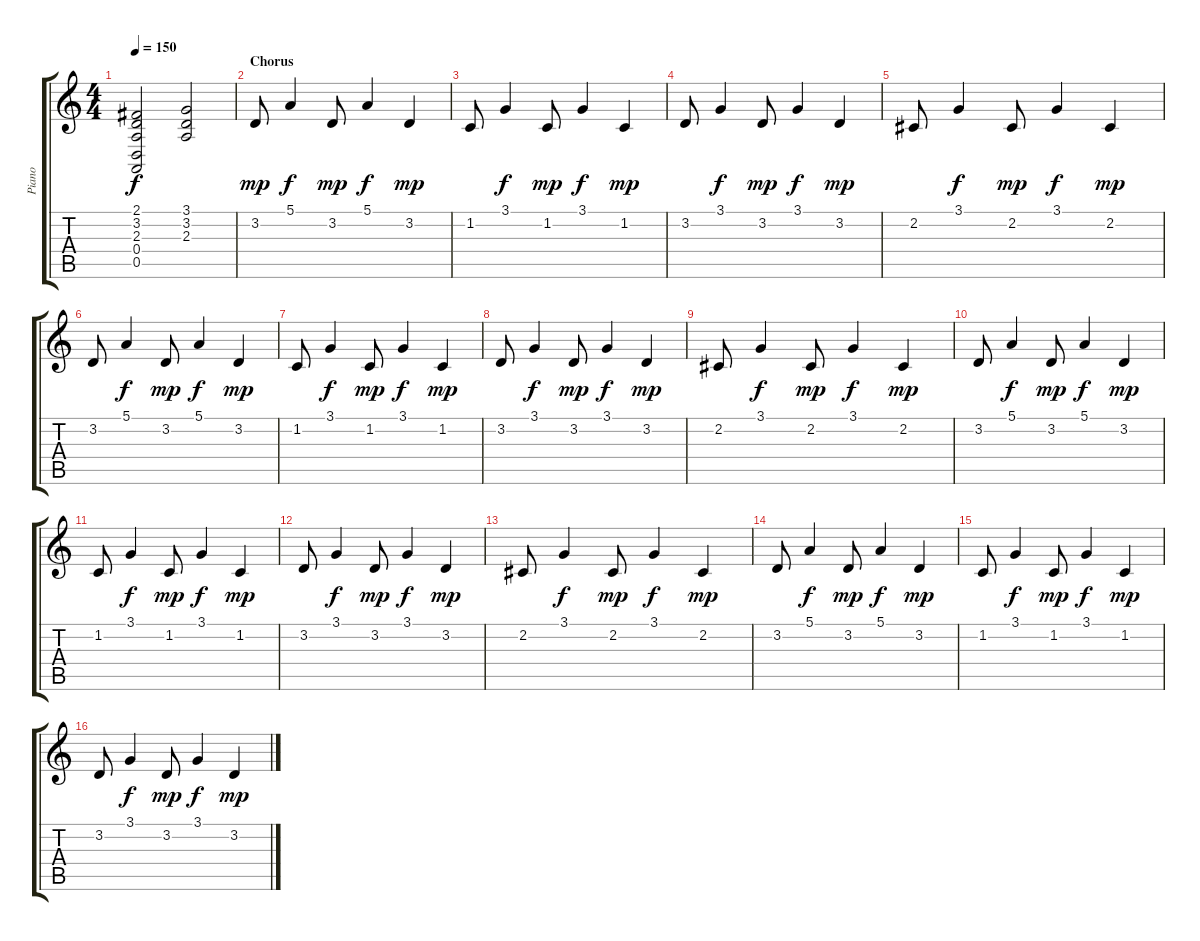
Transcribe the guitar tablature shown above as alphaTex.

\track ("Piano" "Piano") {instrument acousticgrandpiano}
\staff {score tabs}
\tuning (E4 B3 G3 D3 A2 E2) {hide}
\ts (4 4)
\tempo 150
\clef g2
\ks c
(2.1{t} 3.2{t} 2.3{t} 0.4{t} 0.5{t}).2{dy f} (3.1 3.2 2.3).2 |
\section ("" "Chorus")
3.2.8{dy mp} 5.1.4{dy f} 3.2.8{dy mp} 5.1.4{dy f} 3.2.4{dy mp} |
1.2.8 3.1.4{dy f} 1.2.8{dy mp} 3.1.4{dy f} 1.2.4{dy mp} |
3.2.8 3.1.4{dy f} 3.2.8{dy mp} 3.1.4{dy f} 3.2.4{dy mp} |
2.2.8 3.1.4{dy f} 2.2.8{dy mp} 3.1.4{dy f} 2.2.4{dy mp} |
3.2.8 5.1.4{dy f} 3.2.8{dy mp} 5.1.4{dy f} 3.2.4{dy mp} |
1.2.8 3.1.4{dy f} 1.2.8{dy mp} 3.1.4{dy f} 1.2.4{dy mp} |
3.2.8 3.1.4{dy f} 3.2.8{dy mp} 3.1.4{dy f} 3.2.4{dy mp} |
2.2.8 3.1.4{dy f} 2.2.8{dy mp} 3.1.4{dy f} 2.2.4{dy mp} |
3.2.8 5.1.4{dy f} 3.2.8{dy mp} 5.1.4{dy f} 3.2.4{dy mp} |
1.2.8 3.1.4{dy f} 1.2.8{dy mp} 3.1.4{dy f} 1.2.4{dy mp} |
3.2.8 3.1.4{dy f} 3.2.8{dy mp} 3.1.4{dy f} 3.2.4{dy mp} |
2.2.8 3.1.4{dy f} 2.2.8{dy mp} 3.1.4{dy f} 2.2.4{dy mp} |
3.2.8 5.1.4{dy f} 3.2.8{dy mp} 5.1.4{dy f} 3.2.4{dy mp} |
1.2.8 3.1.4{dy f} 1.2.8{dy mp} 3.1.4{dy f} 1.2.4{dy mp} |
3.2.8 3.1.4{dy f} 3.2.8{dy mp} 3.1.4{dy f} 3.2.4{dy mp}
